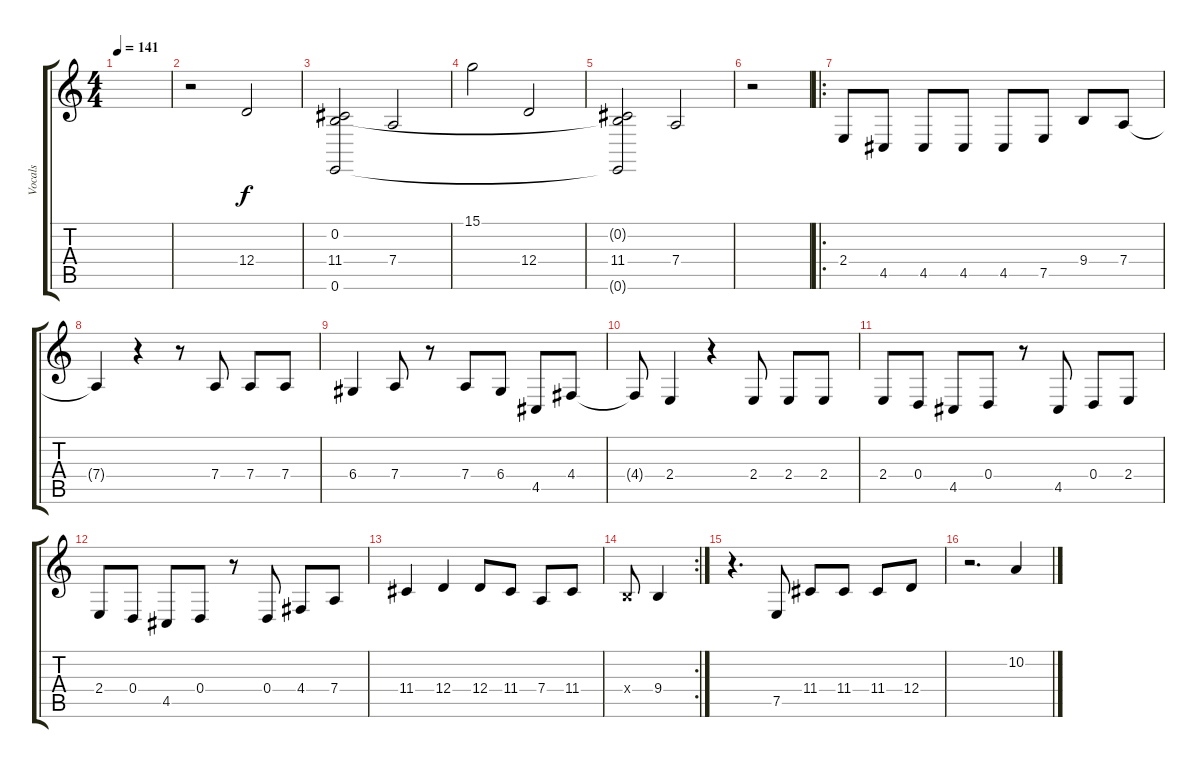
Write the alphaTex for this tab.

\track ("Vocals" "Vocals") {instrument violin}
\staff {score tabs}
\tuning (E4 B3 G3 D3 A2 E2) {hide}
\ts (4 4)
\tempo 141
\clef g2
\ks c
|
r.2{volume 16} 12.4.2 |
(0.2 11.4 0.6).2 7.4.2 |
15.1.2 12.4.2 |
(0.2{t} 11.4 0.6{t}).2 7.4.2 |
r.2 |
\ro
2.4.8 4.5.8 4.5.8 4.5.8 4.5.8 7.5.8 9.4.8 7.4.8 |
7.4{t}.4 r.4 r.8 7.4.8 7.4.8 7.4.8 |
6.4.4 7.4.8 r.8 7.4.8 6.4.8 4.5.8 4.4.8 |
4.4{t}.8 2.4.4 r.4 2.4.8 2.4.8 2.4.8 |
2.4.8 0.4.8 4.5.8 0.4.8 r.8 4.5.8 0.4.8 2.4.8 |
2.4.8 0.4.8 4.5.8 0.4.8 r.8 0.4.8 4.4.8 7.4.8 |
11.4.4 12.4.4 12.4.8 11.4.8 7.4.8 11.4.8 |
\rc 2
9.4{x}.8 9.4.4 |
r.4{d} 7.5.8 11.4.8 11.4.8 11.4.8 12.4.8 |
r.2{d} 10.2.4
